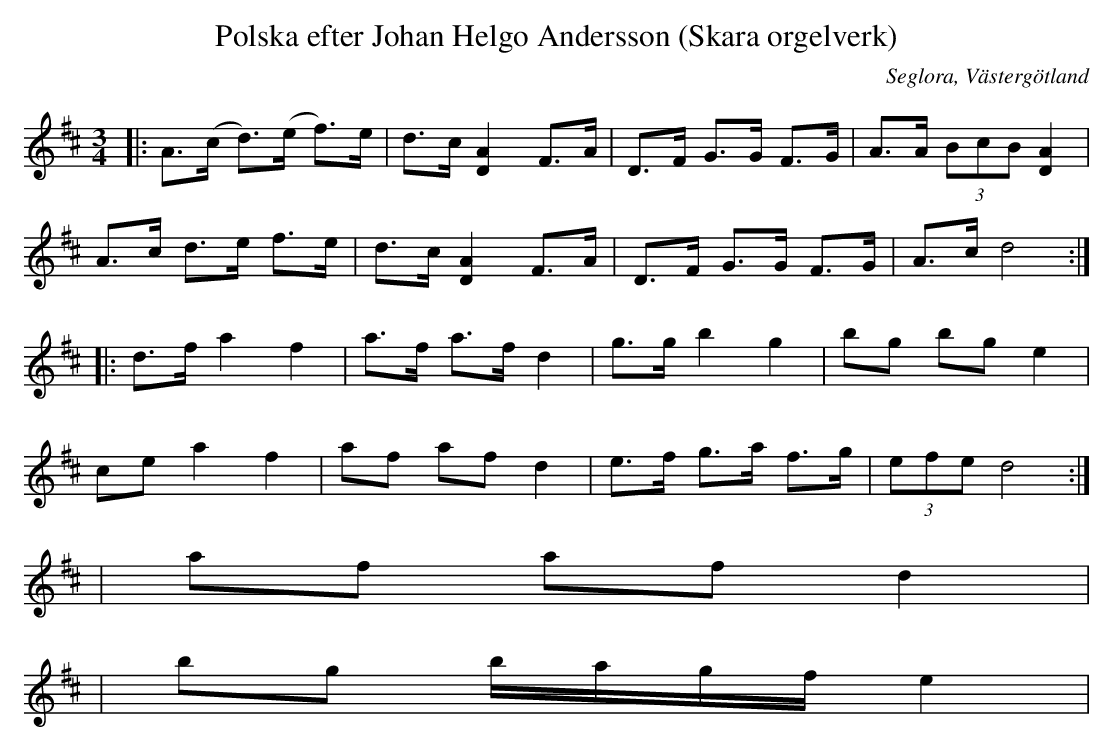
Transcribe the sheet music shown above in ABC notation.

X:1
T:Polska efter Johan Helgo Andersson (Skara orgelverk)
O:Seglora, Västergötland
M:3/4
L:1/8
K:D
|: A>(c d>)(e f>)e| d>c [A2D2] F>A | D>F G>G F>G | A>A (3BcB [A2D2] |
   A>c d>e f>e| d>c [A2D2] F>A | D>F G>G F>G | A>c d4 :|
|: d>f a2 f2 | a>f a>f d2 | g>g b2 g2 | bg bg e2 |
ce a2 f2 | af af d2 | e>f g>a f>g | (3efe d4 :|
| af af d2 |$
| bg b/2a/2g/2/f/2 e2 |$
